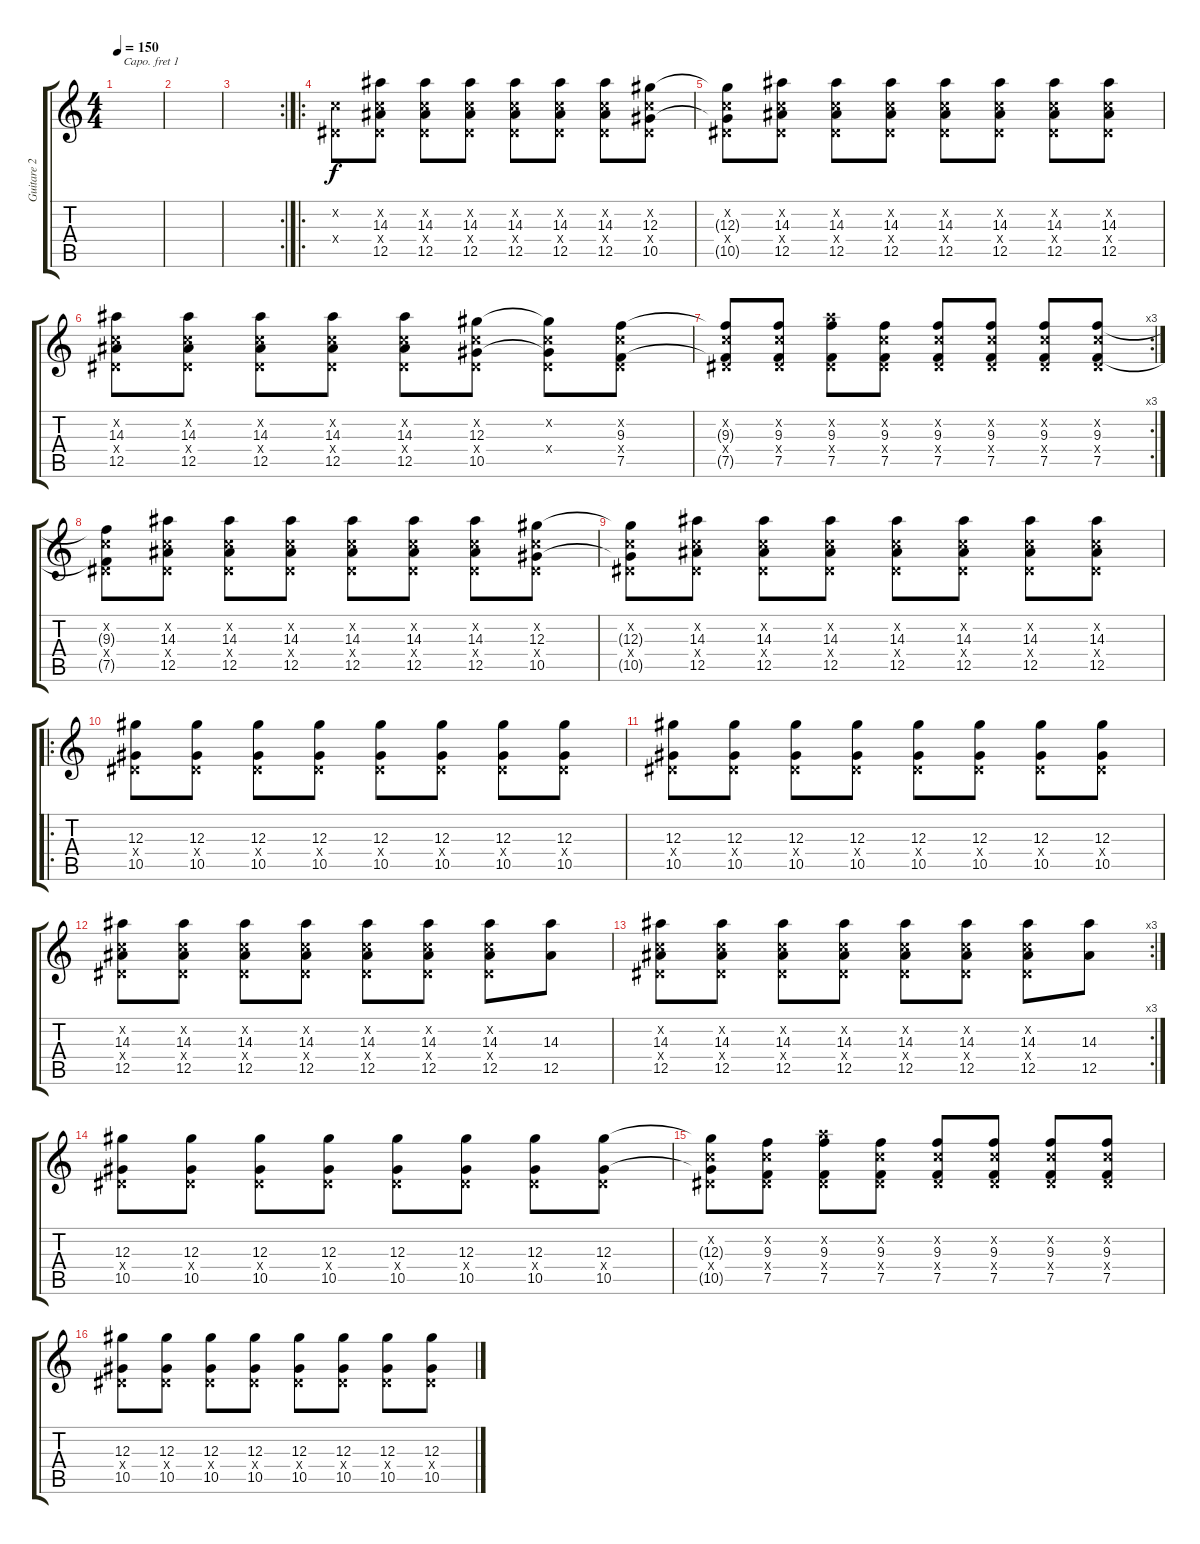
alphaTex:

\track ("Guitare 2" "Guitare 2") {instrument overdrivenguitar}
\staff {score tabs}
\capo 1
\tuning (E4 B3 G3 D3 A2 E2) {hide}
\ts (4 4)
\tempo 150
\clef g2
\ks c
|
|
\rc 2
|
\ro
(0.2{x} 0.4{x}).8 (0.2{x} 14.3 0.4{x} 12.5).8 (0.2{x} 14.3 0.4{x} 12.5).8 (0.2{x} 14.3 0.4{x} 12.5).8 (0.2{x} 14.3 0.4{x} 12.5).8 (0.2{x} 14.3 0.4{x} 12.5).8 (0.2{x} 14.3 0.4{x} 12.5).8 (0.2{x} 12.3 0.4{x} 10.5).8 |
(0.2{x} 12.3{t} 0.4{x} 10.5{t}).8 (0.2{x} 14.3 0.4{x} 12.5).8 (0.2{x} 14.3 0.4{x} 12.5).8 (0.2{x} 14.3 0.4{x} 12.5).8 (0.2{x} 14.3 0.4{x} 12.5).8 (0.2{x} 14.3 0.4{x} 12.5).8 (0.2{x} 14.3 0.4{x} 12.5).8 (0.2{x} 14.3 0.4{x} 12.5).8 |
(0.2{x} 14.3 0.4{x} 12.5).8 (0.2{x} 14.3 0.4{x} 12.5).8 (0.2{x} 14.3 0.4{x} 12.5).8 (0.2{x} 14.3 0.4{x} 12.5).8 (0.2{x} 14.3 0.4{x} 12.5).8 (0.2{x} 12.3 0.4{x} 10.5).8 (0.2{x} 12.3{t} 0.4{x} 10.5{t}).8 (0.2{x} 9.3 0.4{x} 7.5).8 |
\rc 3
(0.2{x} 9.3{t} 0.4{x} 7.5{t}).8 (0.2{x} 9.3 0.4{x} 7.5).8 (9.2{x} 9.3 0.4{x} 7.5).8 (0.2{x} 9.3 0.4{x} 7.5).8 (0.2{x} 9.3 0.4{x} 7.5).8 (0.2{x} 9.3 0.4{x} 7.5).8 (0.2{x} 9.3 0.4{x} 7.5).8 (0.2{x} 9.3 0.4{x} 7.5).8 |
(0.2{x} 9.3{t} 0.4{x} 7.5{t}).8 (0.2{x} 14.3 0.4{x} 12.5).8 (0.2{x} 14.3 0.4{x} 12.5).8 (0.2{x} 14.3 0.4{x} 12.5).8 (0.2{x} 14.3 0.4{x} 12.5).8 (0.2{x} 14.3 0.4{x} 12.5).8 (0.2{x} 14.3 0.4{x} 12.5).8 (0.2{x} 12.3 0.4{x} 10.5).8 |
(0.2{x} 12.3{t} 0.4{x} 10.5{t}).8 (0.2{x} 14.3 0.4{x} 12.5).8 (0.2{x} 14.3 0.4{x} 12.5).8 (0.2{x} 14.3 0.4{x} 12.5).8 (0.2{x} 14.3 0.4{x} 12.5).8 (0.2{x} 14.3 0.4{x} 12.5).8 (0.2{x} 14.3 0.4{x} 12.5).8 (0.2{x} 14.3 0.4{x} 12.5).8 |
\ro
(12.3 0.4{x} 10.5).8 (12.3 0.4{x} 10.5).8 (12.3 0.4{x} 10.5).8 (12.3 0.4{x} 10.5).8 (12.3 0.4{x} 10.5).8 (12.3 0.4{x} 10.5).8 (12.3 0.4{x} 10.5).8 (12.3 0.4{x} 10.5).8 |
(12.3 0.4{x} 10.5).8 (12.3 0.4{x} 10.5).8 (12.3 0.4{x} 10.5).8 (12.3 0.4{x} 10.5).8 (12.3 0.4{x} 10.5).8 (12.3 0.4{x} 10.5).8 (12.3 0.4{x} 10.5).8 (12.3 0.4{x} 10.5).8 |
(0.2{x} 14.3 0.4{x} 12.5).8 (0.2{x} 14.3 0.4{x} 12.5).8 (0.2{x} 14.3 0.4{x} 12.5).8 (0.2{x} 14.3 0.4{x} 12.5).8 (0.2{x} 14.3 0.4{x} 12.5).8 (0.2{x} 14.3 0.4{x} 12.5).8 (0.2{x} 14.3 0.4{x} 12.5).8 (14.3 12.5).8 |
\rc 3
(0.2{x} 14.3 0.4{x} 12.5).8 (0.2{x} 14.3 0.4{x} 12.5).8 (0.2{x} 14.3 0.4{x} 12.5).8 (0.2{x} 14.3 0.4{x} 12.5).8 (0.2{x} 14.3 0.4{x} 12.5).8 (0.2{x} 14.3 0.4{x} 12.5).8 (0.2{x} 14.3 0.4{x} 12.5).8 (14.3 12.5).8 |
(12.3 0.4{x} 10.5).8 (12.3 0.4{x} 10.5).8 (12.3 0.4{x} 10.5).8 (12.3 0.4{x} 10.5).8 (12.3 0.4{x} 10.5).8 (12.3 0.4{x} 10.5).8 (12.3 0.4{x} 10.5).8 (12.3 0.4{x} 10.5).8 |
(0.2{x} 12.3{t} 0.4{x} 10.5{t}).8 (0.2{x} 9.3 0.4{x} 7.5).8 (9.2{x} 9.3 0.4{x} 7.5).8 (0.2{x} 9.3 0.4{x} 7.5).8 (0.2{x} 9.3 0.4{x} 7.5).8 (0.2{x} 9.3 0.4{x} 7.5).8 (0.2{x} 9.3 0.4{x} 7.5).8 (0.2{x} 9.3 0.4{x} 7.5).8 |
(12.3 0.4{x} 10.5).8 (12.3 0.4{x} 10.5).8 (12.3 0.4{x} 10.5).8 (12.3 0.4{x} 10.5).8 (12.3 0.4{x} 10.5).8 (12.3 0.4{x} 10.5).8 (12.3 0.4{x} 10.5).8 (12.3 0.4{x} 10.5).8
